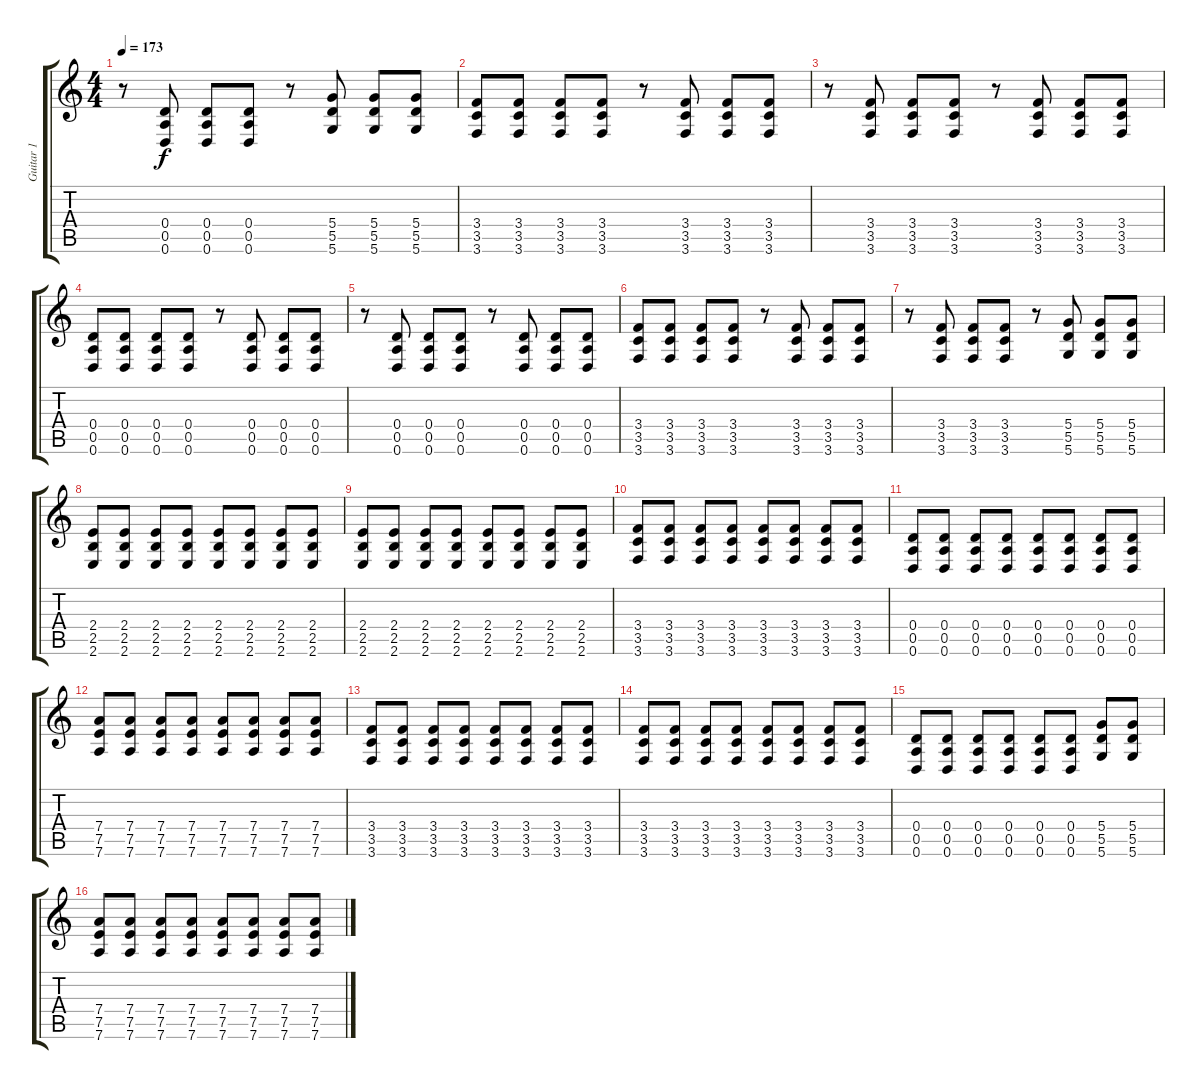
\track ("Guitar 1" "Guitar 1") {instrument distortionguitar}
\staff {score tabs}
\tuning (E4 B3 G3 D3 A2 D2) {hide}
\ts (4 4)
\tempo 173
\clef g2
\ks c
r.8{dy f} (0.4 0.5 0.6).8 (0.4 0.5 0.6).8 (0.4 0.5 0.6).8 r.8 (5.4 5.5 5.6).8 (5.4 5.5 5.6).8 (5.4 5.5 5.6).8 |
(3.4 3.5 3.6).8 (3.4 3.5 3.6).8 (3.4 3.5 3.6).8 (3.4 3.5 3.6).8 r.8 (3.4 3.5 3.6).8 (3.4 3.5 3.6).8 (3.4 3.5 3.6).8 |
r.8 (3.4 3.5 3.6).8 (3.4 3.5 3.6).8 (3.4 3.5 3.6).8 r.8 (3.4 3.5 3.6).8 (3.4 3.5 3.6).8 (3.4 3.5 3.6).8 |
(0.4 0.5 0.6).8 (0.4 0.5 0.6).8 (0.4 0.5 0.6).8 (0.4 0.5 0.6).8 r.8 (0.4 0.5 0.6).8 (0.4 0.5 0.6).8 (0.4 0.5 0.6).8 |
r.8 (0.4 0.5 0.6).8 (0.4 0.5 0.6).8 (0.4 0.5 0.6).8 r.8 (0.4 0.5 0.6).8 (0.4 0.5 0.6).8 (0.4 0.5 0.6).8 |
(3.4 3.5 3.6).8 (3.4 3.5 3.6).8 (3.4 3.5 3.6).8 (3.4 3.5 3.6).8 r.8 (3.4 3.5 3.6).8 (3.4 3.5 3.6).8 (3.4 3.5 3.6).8 |
r.8 (3.4 3.5 3.6).8 (3.4 3.5 3.6).8 (3.4 3.5 3.6).8 r.8 (5.4 5.5 5.6).8 (5.4 5.5 5.6).8 (5.4 5.5 5.6).8 |
(2.4 2.5 2.6).8 (2.4 2.5 2.6).8 (2.4 2.5 2.6).8 (2.4 2.5 2.6).8 (2.4 2.5 2.6).8 (2.4 2.5 2.6).8 (2.4 2.5 2.6).8 (2.4 2.5 2.6).8 |
(2.4 2.5 2.6).8 (2.4 2.5 2.6).8 (2.4 2.5 2.6).8 (2.4 2.5 2.6).8 (2.4 2.5 2.6).8 (2.4 2.5 2.6).8 (2.4 2.5 2.6).8 (2.4 2.5 2.6).8 |
(3.4 3.5 3.6).8 (3.4 3.5 3.6).8 (3.4 3.5 3.6).8 (3.4 3.5 3.6).8 (3.4 3.5 3.6).8 (3.4 3.5 3.6).8 (3.4 3.5 3.6).8 (3.4 3.5 3.6).8 |
(0.4 0.5 0.6).8 (0.4 0.5 0.6).8 (0.4 0.5 0.6).8 (0.4 0.5 0.6).8 (0.4 0.5 0.6).8 (0.4 0.5 0.6).8 (0.4 0.5 0.6).8 (0.4 0.5 0.6).8 |
(7.4 7.5 7.6).8 (7.4 7.5 7.6).8 (7.4 7.5 7.6).8 (7.4 7.5 7.6).8 (7.4 7.5 7.6).8 (7.4 7.5 7.6).8 (7.4 7.5 7.6).8 (7.4 7.5 7.6).8 |
(3.4 3.5 3.6).8 (3.4 3.5 3.6).8 (3.4 3.5 3.6).8 (3.4 3.5 3.6).8 (3.4 3.5 3.6).8 (3.4 3.5 3.6).8 (3.4 3.5 3.6).8 (3.4 3.5 3.6).8 |
(3.4 3.5 3.6).8 (3.4 3.5 3.6).8 (3.4 3.5 3.6).8 (3.4 3.5 3.6).8 (3.4 3.5 3.6).8 (3.4 3.5 3.6).8 (3.4 3.5 3.6).8 (3.4 3.5 3.6).8 |
(0.4 0.5 0.6).8 (0.4 0.5 0.6).8 (0.4 0.5 0.6).8 (0.4 0.5 0.6).8 (0.4 0.5 0.6).8 (0.4 0.5 0.6).8 (5.4 5.5 5.6).8 (5.4 5.5 5.6).8 |
(7.4 7.5 7.6).8 (7.4 7.5 7.6).8 (7.4 7.5 7.6).8 (7.4 7.5 7.6).8 (7.4 7.5 7.6).8 (7.4 7.5 7.6).8 (7.4 7.5 7.6).8 (7.4 7.5 7.6).8
